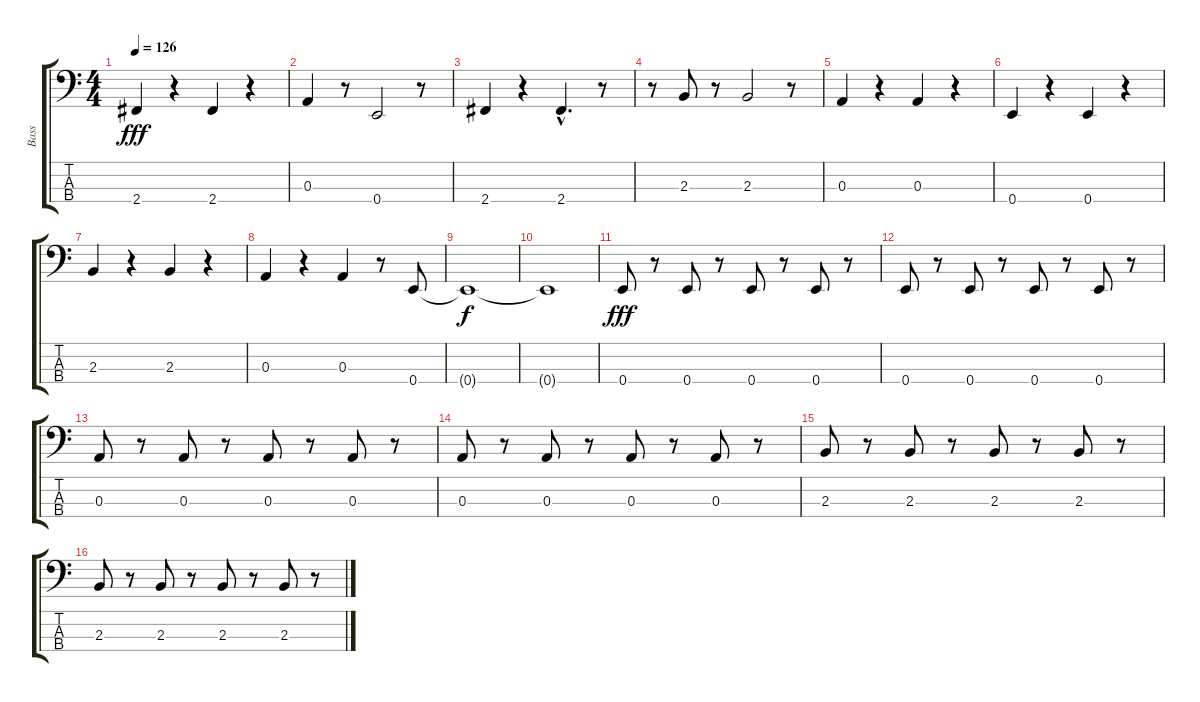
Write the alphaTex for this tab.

\track ("Bass" "Bass") {instrument electricbassfinger}
\staff {score tabs}
\tuning (G2 D2 A1 E1) {hide}
\ts (4 4)
\tempo 126
\clef f4
\ks c
2.4.4{dy fff} r.4 2.4.4 r.4 |
0.3.4 r.8 0.4.2 r.8 |
2.4.4 r.4 2.4{hac}.4{d} r.8 |
r.8 2.3.8 r.8 2.3.2 r.8 |
0.3.4 r.4 0.3.4 r.4 |
0.4.4 r.4 0.4.4 r.4 |
2.3.4 r.4 2.3.4 r.4 |
0.3.4 r.4 0.3.4 r.8 0.4.8 |
0.4{t}.1{dy f} |
0.4{t}.1 |
0.4.8{dy fff} r.8 0.4.8 r.8 0.4.8 r.8 0.4.8 r.8 |
0.4.8 r.8 0.4.8 r.8 0.4.8 r.8 0.4.8 r.8 |
0.3.8 r.8 0.3.8 r.8 0.3.8 r.8 0.3.8 r.8 |
0.3.8 r.8 0.3.8 r.8 0.3.8 r.8 0.3.8 r.8 |
2.3.8 r.8 2.3.8 r.8 2.3.8 r.8 2.3.8 r.8 |
2.3.8 r.8 2.3.8 r.8 2.3.8 r.8 2.3.8 r.8
